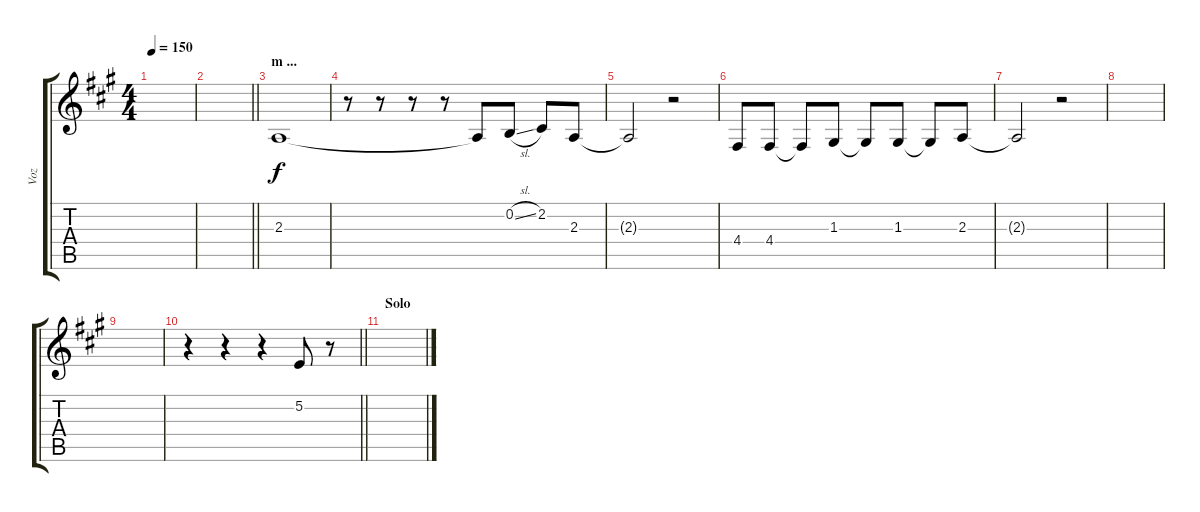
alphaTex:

\track ("Voz" "Voz") {instrument flute}
\staff {score tabs}
\tuning (E4 B3 G3 D3 A2 E2) {hide}
\ts (4 4)
\tempo 150
\clef g2
\ks a
|
\barLineRight lightlight
|
\section ("" "m ...")
2.3.1 |
r.8 r.8 r.8 r.8 2.3{t}.8 0.2{sl}.8 2.2.8 2.3.8 |
2.3{t}.2 r.2 |
4.4.8 4.4.8 4.4{t}.8 1.3.8 1.3{t}.8 1.3.8 1.3{t}.8 2.3.8 |
2.3{t}.2 r.2 |
|
|
\barLineRight lightlight
r.4 r.4 r.4 5.2.8 r.8 |
\section ("" "Solo")
